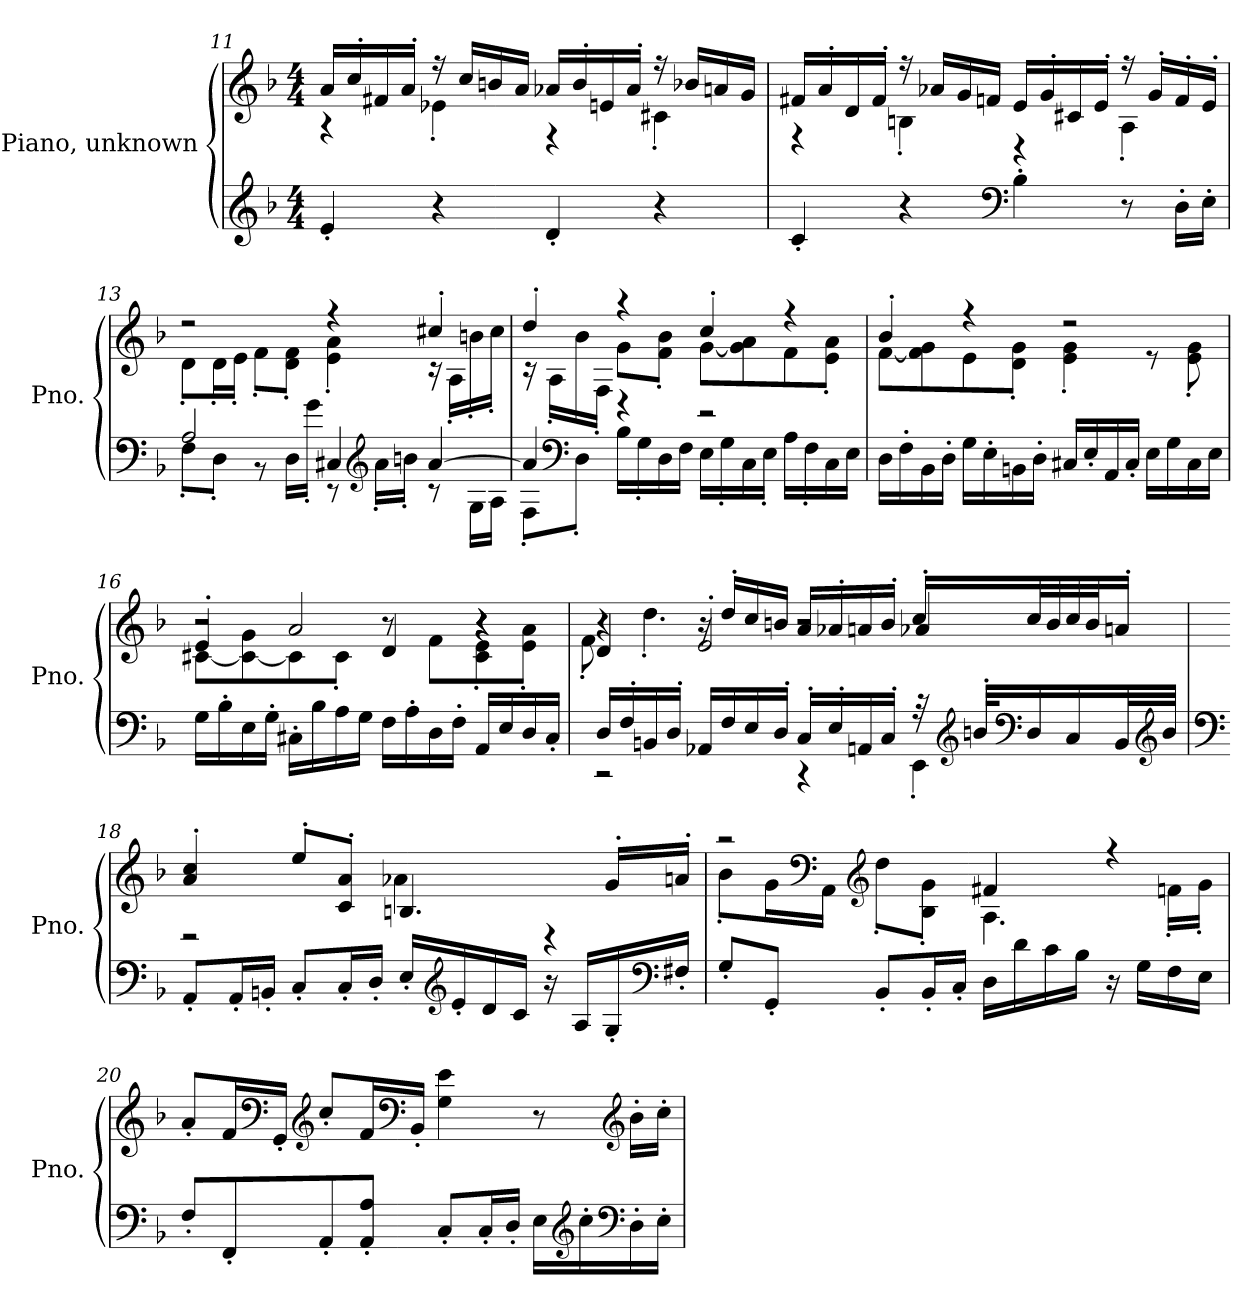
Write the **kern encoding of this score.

**kern	**kern
*part1	*part1
*staff2	*staff1
*I"Piano, unknown	*
*I'Pno.	*
!!LO:LB:g=z
*clefG2	*clefG2
*k[b-]	*k[b-]
*M4/4	*M4/4
=11	=11
*	*^
4e'/	16a/LL	4r
.	16cc'/	.
.	16f#X/	.
.	16a'/JJ	.
4r	16r	4e-X'\
.	16cc/LL	.
.	16bn/	.
.	16a/JJ	.
4d'/	16a-X/LL	4r
.	16b'/	.
.	16en/	.
.	16a-'/JJ	.
4r	16r	4c#X'\
.	16b-X/LL	.
.	16an/	.
.	16g/JJ	.
=12	=12	=12
4c'/	16f#X/LL	4r
.	16a'/	.
.	16d/	.
.	16f#'/JJ	.
4r	16r	4Bn'\
.	16a-X/LL	.
.	16g/	.
.	16fn/JJ	.
*clefF4	*	*
4B-'\	16e/LL	4r
.	16g'/	.
.	16c#X/	.
.	16e'/JJ	.
8r	16r	4A'\
.	16g'/LL	.
16D'\LL	16f'/	.
16E'\JJ	16e'/JJ	.
!!LO:LB:g=z	!!
=13	=13	=13
*^	*	*
2A/	8F'\L	2r	8d'\L
.	8D'\J	.	16d'\L
.	.	.	16e'\JJ
.	8r	.	8f'\L
.	16D\LL	.	8d\' 8f\'J
.	16g'\JJ	.	.
4C#X/	8r	4r	4e\' 4a\'
*clefG2	*	*	*
.	16a'\LL	.	.
.	16bn'\JJ	.	.
[4a/	8r	4cc#X'/	16r
.	.	.	16A'\LL
.	16G\LL	.	16bn'\
.	16A\JJ	.	16cc#'\JJ
=14	=14	=14	=14
4a/]	8F'\L	4dd'/	16r
.	.	.	16A'\LL
*clefF4	*	*	*
.	8D'\J	.	16b-\
.	.	.	16F'\JJ
4r	16B-\LL	4r	8g\L
.	16G'\	.	.
.	16D\	.	8f\' 8b-\'J
.	16F\JJ	.	.
2r	16E\LL	4cc'/	[8g\L
.	16G'\	.	.
.	16C\	.	8g\] 8a\
.	16E'\JJ	.	.
.	16A\LL	4r	8f\
.	16F'\	.	.
.	16C\	.	8e\' 8a\'J
.	16E\JJ	.	.
*v	*v	*	*
!!LO:PB:g=z	!!
=15	=15	=15
16D\LL	4b-'/	[8f\L
16F'\	.	.
16BB-\	.	8f\] 8g\
16D'\JJ	.	.
16G\LL	4r	8e\
16E'\	.	.
16BBn\	.	8d\' 8g\'J
16D'\JJ	.	.
16C#X/LL	2r	4e\' 4g\'
16E'/	.	.
16AA/	.	.
16C#'/JJ	.	.
16E\LL	.	8r
16G\	.	.
16C#\	.	8e\' 8g\'
16E\JJ	.	.
=16	=16	=16
*	*	*^
16G\LL	4e'/	[8c#X\L	2r
16B-'\	.	.	.
16E\	.	8c#\_ 8g\	.
16G'\JJ	.	.	.
16C#X'\LL	2a/	8c#\]	.
16B-\	.	.	.
16A\	.	8c#'\J	.
16G\JJ	.	.	.
16F\LL	.	8r	4d/
16A'\	.	.	.
16D\	.	8f\L	.
16F'\JJ	.	.	.
16AA/LL	4r	8c#\' 8e\'	4r
16E/	.	.	.
16D/	.	8e\' 8a\'J	.
16C#'/JJ	.	.	.
!!LO:LB:g=z	!!	!!
=17	=17	=17	=17
*^	*	*	*
16D/LL	2r	4d/	8f'\	4r
16F'/	.	.	.	.
16BBn/	.	.	4.dd'\	.
16D'/JJ	.	.	.	.
16AA-X/LL	.	16r	.	2e'/
16F/	.	16dd'/LL	.	.
16E/	.	16cc/	.	.
16D'/JJ	.	16bn/JJ	.	.
16C'/LL	4r	16a/LL	2r	.
16E'/	.	16a-X'/	.	.
16AAn/	.	16an/	.	.
16C'/JJ	.	16b'/JJ	.	.
32r	4EE'\	16cc'/LL	.	4a-X/
*clefG2	*	*	*	*
32bn'/KLL	.	.	.	.
*clefF4	*	*	*	*
16D/	.	32cc/L	.	.
.	.	32b/	.	.
16C/	.	32cc/	.	.
.	.	32b/J	.	.
32BB/L	.	16an'/JJ	.	.
*clefG2	*	*	*	*
32b/JJJ	.	.	.	.
*v	*v	*	*	*
*	*v	*v	*v
!!LO:LB:g=z
=18	=18
*clefF4	*
*	*^
8AA'/L	4a/' 4cc/'	2r
16AA'/L	.	.
16BBn'/JJ	.	.
8C'/L	8ee'/L	.
16C'/L	8c/' 8a/'J	.
16D'/JJ	.	.
16E'/LL	4.Bn/	4a-X\
*clefG2	*	*
16e'/	.	.
16d/	.	.
16c/JJ	.	.
16r	.	4r
16A/LL	.	.
16G'/	16g'/LL	.
*clefF4	*	*
16F#X'/JJ	16an'/JJ	.
=19	=19	=19
8G'/L	2r	8b-'\L
8GG'/J	.	16g\L
*	*clefF4	*
.	.	16AA\JJ
*	*clefG2	*
8BB-'/L	.	8dd'\L
16BB-'/L	.	8B-\' 8g\'J
16C'/JJ	.	.
16D\LL	4f#X/	4.A\
16d\	.	.
16c\	.	.
16B-\JJ	.	.
16r	4r	.
16G\LL	.	.
16F\	.	16fn'\LL
16E\JJ	.	16g'\JJ
*	*v	*v
!!LO:LB:g=z
=20	=20
8F'/L	8a'/L
8FF'/	16f/L
*	*clefF4
.	16GG'/JJ
*	*clefG2
8AA'/	8cc'/L
8AA/' 8A/'J	16f/L
*	*clefF4
.	16BB-'/JJ
8C'/L	4G\ 4e\
16C'/L	.
16D'/JJ	.
16E\LL	8r
*clefG2	*
16cc'\	.
*clefF4	*clefG2
16D'\	16b-'\LL
16E'\JJ	16cc'\JJ
=	=
*-	*-
